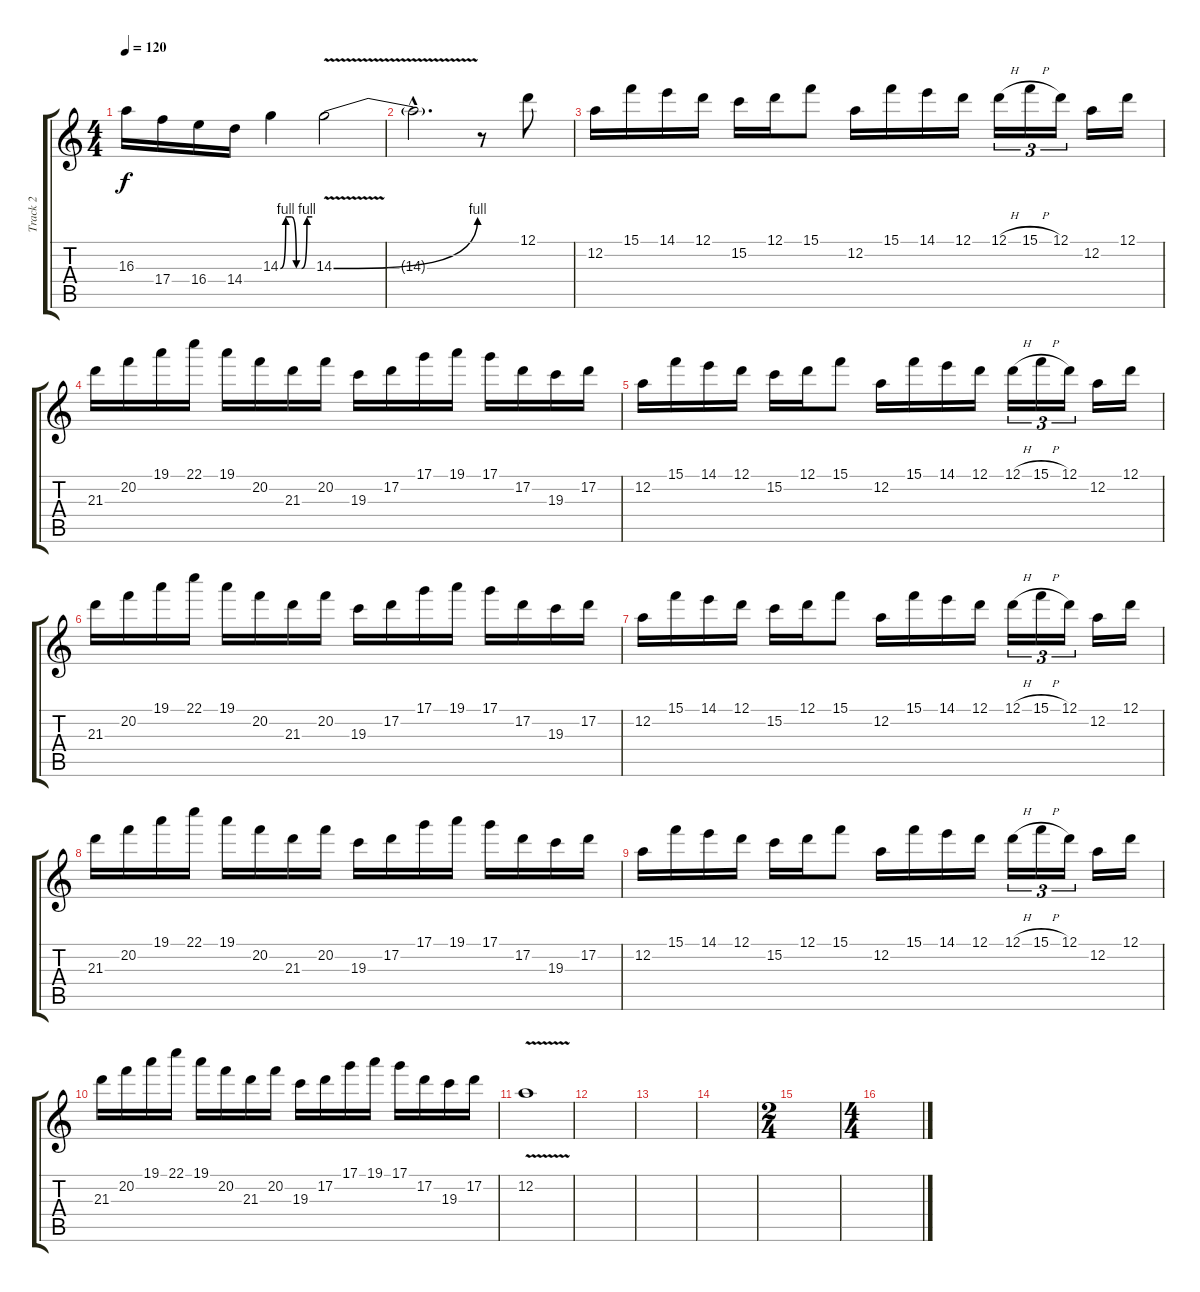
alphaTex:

\track ("Track 2" "Track 2") {instrument distortionguitar}
\staff {score tabs}
\tuning (D4 A3 F3 C3 G2 D2) {hide}
\ts (4 4)
\tempo 120
\clef g2
\ks c
16.3.16{dy f} 17.4.16 16.4.16 14.4.16 14.3{be (custom 0 0 10 4 20 4 30 0 40 0 50 4 60 4)}.4 14.3{be (bend 0 0 60 4) v}.2 |
14.3{hac t}.2{d} r.8 12.1.8 |
12.2.16{volume 13} 15.1.16 14.1.16 12.1.16 15.2.16 12.1.16 15.1.8 12.2.16 15.1.16 14.1.16 12.1.16 12.1{h}.16{tu (3 2)} 15.1{h}.16{tu (3 2)} 12.1.16{tu (3 2)} 12.2.16 12.1.16 |
21.3.16 20.2.16 19.1.16 22.1.16 19.1.16 20.2.16 21.3.16 20.2.16 19.3.16 17.2.16 17.1.16 19.1.16 17.1.16 17.2.16 19.3.16 17.2.16 |
12.2.16 15.1.16 14.1.16 12.1.16 15.2.16 12.1.16 15.1.8 12.2.16 15.1.16 14.1.16 12.1.16 12.1{h}.16{tu (3 2)} 15.1{h}.16{tu (3 2)} 12.1.16{tu (3 2)} 12.2.16 12.1.16 |
21.3.16 20.2.16 19.1.16 22.1.16 19.1.16 20.2.16 21.3.16 20.2.16 19.3.16 17.2.16 17.1.16 19.1.16 17.1.16 17.2.16 19.3.16 17.2.16 |
12.2.16 15.1.16 14.1.16 12.1.16 15.2.16 12.1.16 15.1.8 12.2.16 15.1.16 14.1.16 12.1.16 12.1{h}.16{tu (3 2)} 15.1{h}.16{tu (3 2)} 12.1.16{tu (3 2)} 12.2.16 12.1.16 |
21.3.16 20.2.16 19.1.16 22.1.16 19.1.16 20.2.16 21.3.16 20.2.16 19.3.16 17.2.16 17.1.16 19.1.16 17.1.16 17.2.16 19.3.16 17.2.16 |
12.2.16 15.1.16 14.1.16 12.1.16 15.2.16 12.1.16 15.1.8 12.2.16 15.1.16 14.1.16 12.1.16 12.1{h}.16{tu (3 2)} 15.1{h}.16{tu (3 2)} 12.1.16{tu (3 2)} 12.2.16 12.1.16 |
21.3.16 20.2.16 19.1.16 22.1.16 19.1.16 20.2.16 21.3.16 20.2.16 19.3.16 17.2.16 17.1.16 19.1.16 17.1.16 17.2.16 19.3.16 17.2.16 |
12.2{v}.1 |
|
|
|
\ts (2 4)
|
\ts (4 4)
